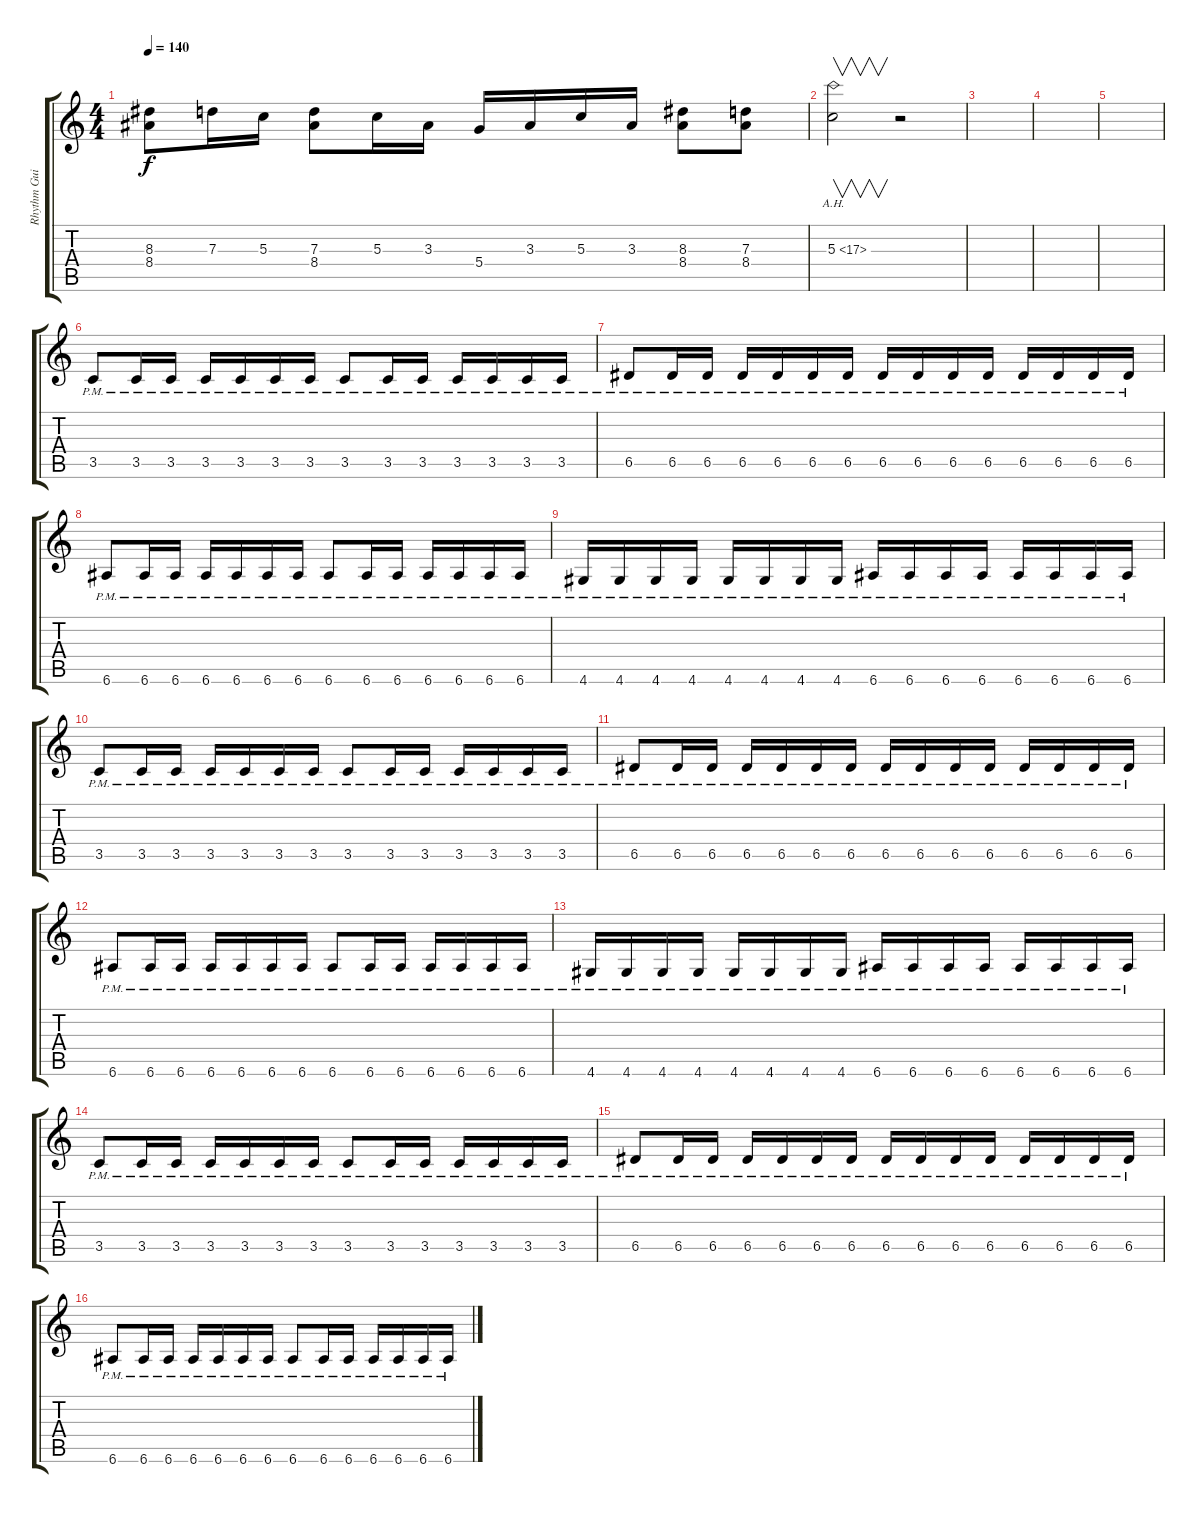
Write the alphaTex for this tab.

\track ("Rhythm Guitar 1" "Rhythm Gui") {instrument overdrivenguitar}
\staff {score tabs}
\tuning (E4 B3 G3 D3 A2 E2) {hide}
\ts (4 4)
\tempo 140
\clef g2
\ks c
(8.3 8.4).8{dy f} 7.3.16 5.3.16 (7.3 8.4).8 5.3.16 3.3.16 5.4.16 3.3.16 5.3.16 3.3.16 (8.3 8.4).8 (7.3 8.4).8 |
5.3{ah 12}.2{v} r.2 |
|
|
|
3.5{pm}.8 3.5{pm}.16 3.5{pm}.16 3.5{pm}.16 3.5{pm}.16 3.5{pm}.16 3.5{pm}.16 3.5{pm}.8 3.5{pm}.16 3.5{pm}.16 3.5{pm}.16 3.5{pm}.16 3.5{pm}.16 3.5{pm}.16 |
6.5{pm}.8 6.5{pm}.16 6.5{pm}.16 6.5{pm}.16 6.5{pm}.16 6.5{pm}.16 6.5{pm}.16 6.5{pm}.16 6.5{pm}.16 6.5{pm}.16 6.5{pm}.16 6.5{pm}.16 6.5{pm}.16 6.5{pm}.16 6.5{pm}.16 |
6.6{pm}.8 6.6{pm}.16 6.6{pm}.16 6.6{pm}.16 6.6{pm}.16 6.6{pm}.16 6.6{pm}.16 6.6{pm}.8 6.6{pm}.16 6.6{pm}.16 6.6{pm}.16 6.6{pm}.16 6.6{pm}.16 6.6{pm}.16 |
4.6{pm}.16 4.6{pm}.16 4.6{pm}.16 4.6{pm}.16 4.6{pm}.16 4.6{pm}.16 4.6{pm}.16 4.6{pm}.16 6.6{pm}.16 6.6{pm}.16 6.6{pm}.16 6.6{pm}.16 6.6{pm}.16 6.6{pm}.16 6.6{pm}.16 6.6{pm}.16 |
3.5{pm}.8 3.5{pm}.16 3.5{pm}.16 3.5{pm}.16 3.5{pm}.16 3.5{pm}.16 3.5{pm}.16 3.5{pm}.8 3.5{pm}.16 3.5{pm}.16 3.5{pm}.16 3.5{pm}.16 3.5{pm}.16 3.5{pm}.16 |
6.5{pm}.8 6.5{pm}.16 6.5{pm}.16 6.5{pm}.16 6.5{pm}.16 6.5{pm}.16 6.5{pm}.16 6.5{pm}.16 6.5{pm}.16 6.5{pm}.16 6.5{pm}.16 6.5{pm}.16 6.5{pm}.16 6.5{pm}.16 6.5{pm}.16 |
6.6{pm}.8 6.6{pm}.16 6.6{pm}.16 6.6{pm}.16 6.6{pm}.16 6.6{pm}.16 6.6{pm}.16 6.6{pm}.8 6.6{pm}.16 6.6{pm}.16 6.6{pm}.16 6.6{pm}.16 6.6{pm}.16 6.6{pm}.16 |
4.6{pm}.16 4.6{pm}.16 4.6{pm}.16 4.6{pm}.16 4.6{pm}.16 4.6{pm}.16 4.6{pm}.16 4.6{pm}.16 6.6{pm}.16 6.6{pm}.16 6.6{pm}.16 6.6{pm}.16 6.6{pm}.16 6.6{pm}.16 6.6{pm}.16 6.6{pm}.16 |
3.5{pm}.8 3.5{pm}.16 3.5{pm}.16 3.5{pm}.16 3.5{pm}.16 3.5{pm}.16 3.5{pm}.16 3.5{pm}.8 3.5{pm}.16 3.5{pm}.16 3.5{pm}.16 3.5{pm}.16 3.5{pm}.16 3.5{pm}.16 |
6.5{pm}.8 6.5{pm}.16 6.5{pm}.16 6.5{pm}.16 6.5{pm}.16 6.5{pm}.16 6.5{pm}.16 6.5{pm}.16 6.5{pm}.16 6.5{pm}.16 6.5{pm}.16 6.5{pm}.16 6.5{pm}.16 6.5{pm}.16 6.5{pm}.16 |
6.6{pm}.8 6.6{pm}.16 6.6{pm}.16 6.6{pm}.16 6.6{pm}.16 6.6{pm}.16 6.6{pm}.16 6.6{pm}.8 6.6{pm}.16 6.6{pm}.16 6.6{pm}.16 6.6{pm}.16 6.6{pm}.16 6.6{pm}.16
